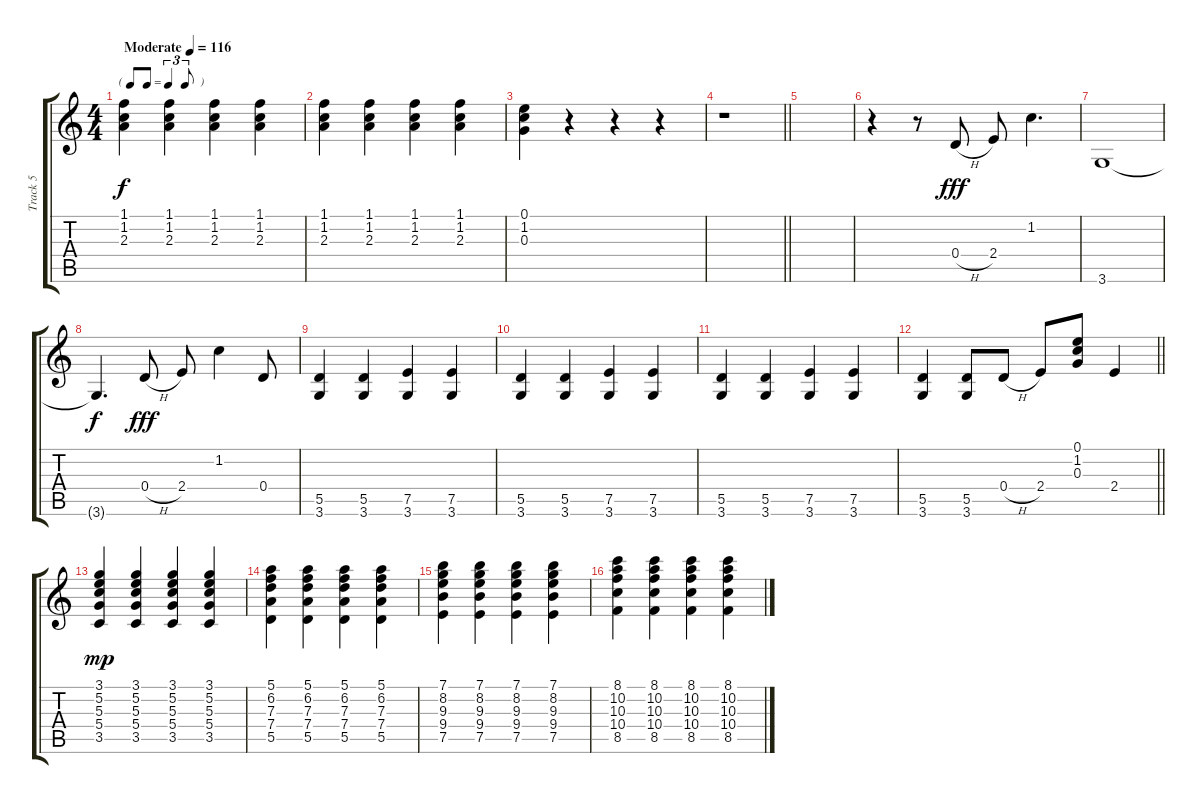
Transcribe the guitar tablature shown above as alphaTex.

\track ("Track 5" "Track 5") {instrument electricguitarjazz}
\staff {score tabs}
\tuning (E4 B3 G3 D3 A2 E2) {hide}
\ts (4 4)
\tf triplet8th
\tempo (116 "Moderate")
\clef g2
\ks c
(1.1 1.2 2.3).4{dy f instrument electricguitarjazz} (1.1 1.2 2.3).4 (1.1 1.2 2.3).4 (1.1 1.2 2.3).4 |
(1.1 1.2 2.3).4 (1.1 1.2 2.3).4 (1.1 1.2 2.3).4 (1.1 1.2 2.3).4 |
(0.1 1.2 0.3).4 r.4 r.4 r.4 |
\barLineRight lightlight
r.1 |
|
r.4 r.8 0.4{h}.8{dy fff} 2.4.8 1.2.4{d} |
3.6.1 |
3.6{t}.4{d dy f} 0.4{h}.8{dy fff} 2.4.8 1.2.4 0.4.8 |
(5.5 3.6).4 (5.5 3.6).4 (7.5 3.6).4 (7.5 3.6).4 |
(5.5 3.6).4 (5.5 3.6).4 (7.5 3.6).4 (7.5 3.6).4 |
(5.5 3.6).4 (5.5 3.6).4 (7.5 3.6).4 (7.5 3.6).4 |
\barLineRight lightlight
(5.5 3.6).4 (5.5 3.6).8 0.4{h}.8 2.4.8 (0.1 1.2 0.3).8 2.4.4 |
(3.1 5.2 5.3 5.4 3.5).4{dy mp} (3.1 5.2 5.3 5.4 3.5).4 (3.1 5.2 5.3 5.4 3.5).4 (3.1 5.2 5.3 5.4 3.5).4 |
(5.1 6.2 7.3 7.4 5.5).4 (5.1 6.2 7.3 7.4 5.5).4 (5.1 6.2 7.3 7.4 5.5).4 (5.1 6.2 7.3 7.4 5.5).4 |
(7.1 8.2 9.3 9.4 7.5).4 (7.1 8.2 9.3 9.4 7.5).4 (7.1 8.2 9.3 9.4 7.5).4 (7.1 8.2 9.3 9.4 7.5).4 |
(8.1 10.2 10.3 10.4 8.5).4 (8.1 10.2 10.3 10.4 8.5).4 (8.1 10.2 10.3 10.4 8.5).4 (8.1 10.2 10.3 10.4 8.5).4
